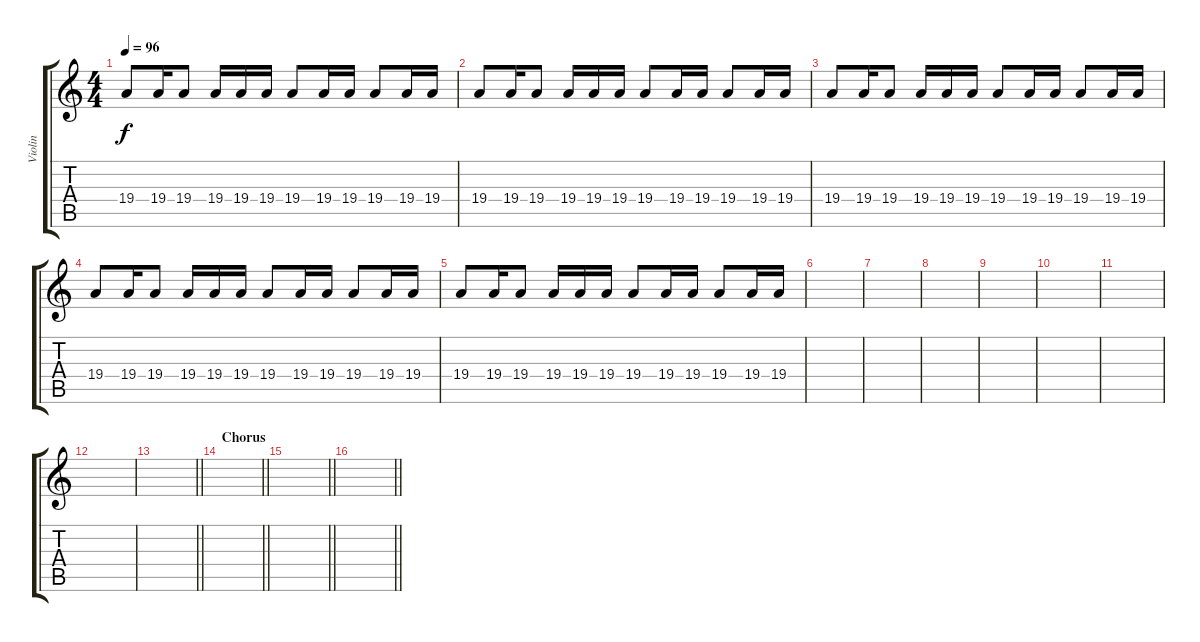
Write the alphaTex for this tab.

\track ("Violin" "Violin") {instrument violin}
\staff {score tabs}
\tuning (E4 B3 G3 D3 A2 E2) {hide}
\ts (4 4)
\tempo 96
\clef g2
\ks c
19.4.8{dy f} 19.4.16 19.4.8 19.4.16 19.4.16 19.4.16 19.4.8 19.4.16 19.4.16 19.4.8 19.4.16 19.4.16 |
19.4.8 19.4.16 19.4.8 19.4.16 19.4.16 19.4.16 19.4.8 19.4.16 19.4.16 19.4.8 19.4.16 19.4.16 |
19.4.8 19.4.16 19.4.8 19.4.16 19.4.16 19.4.16 19.4.8 19.4.16 19.4.16 19.4.8 19.4.16 19.4.16 |
19.4.8 19.4.16 19.4.8 19.4.16 19.4.16 19.4.16 19.4.8 19.4.16 19.4.16 19.4.8 19.4.16 19.4.16 |
19.4.8 19.4.16 19.4.8 19.4.16 19.4.16 19.4.16 19.4.8 19.4.16 19.4.16 19.4.8 19.4.16 19.4.16 |
|
|
|
|
|
|
|
\barLineRight lightlight
|
\section ("" "Chorus")
\barLineRight lightlight
|
\barLineRight lightlight
|
\barLineRight lightlight
